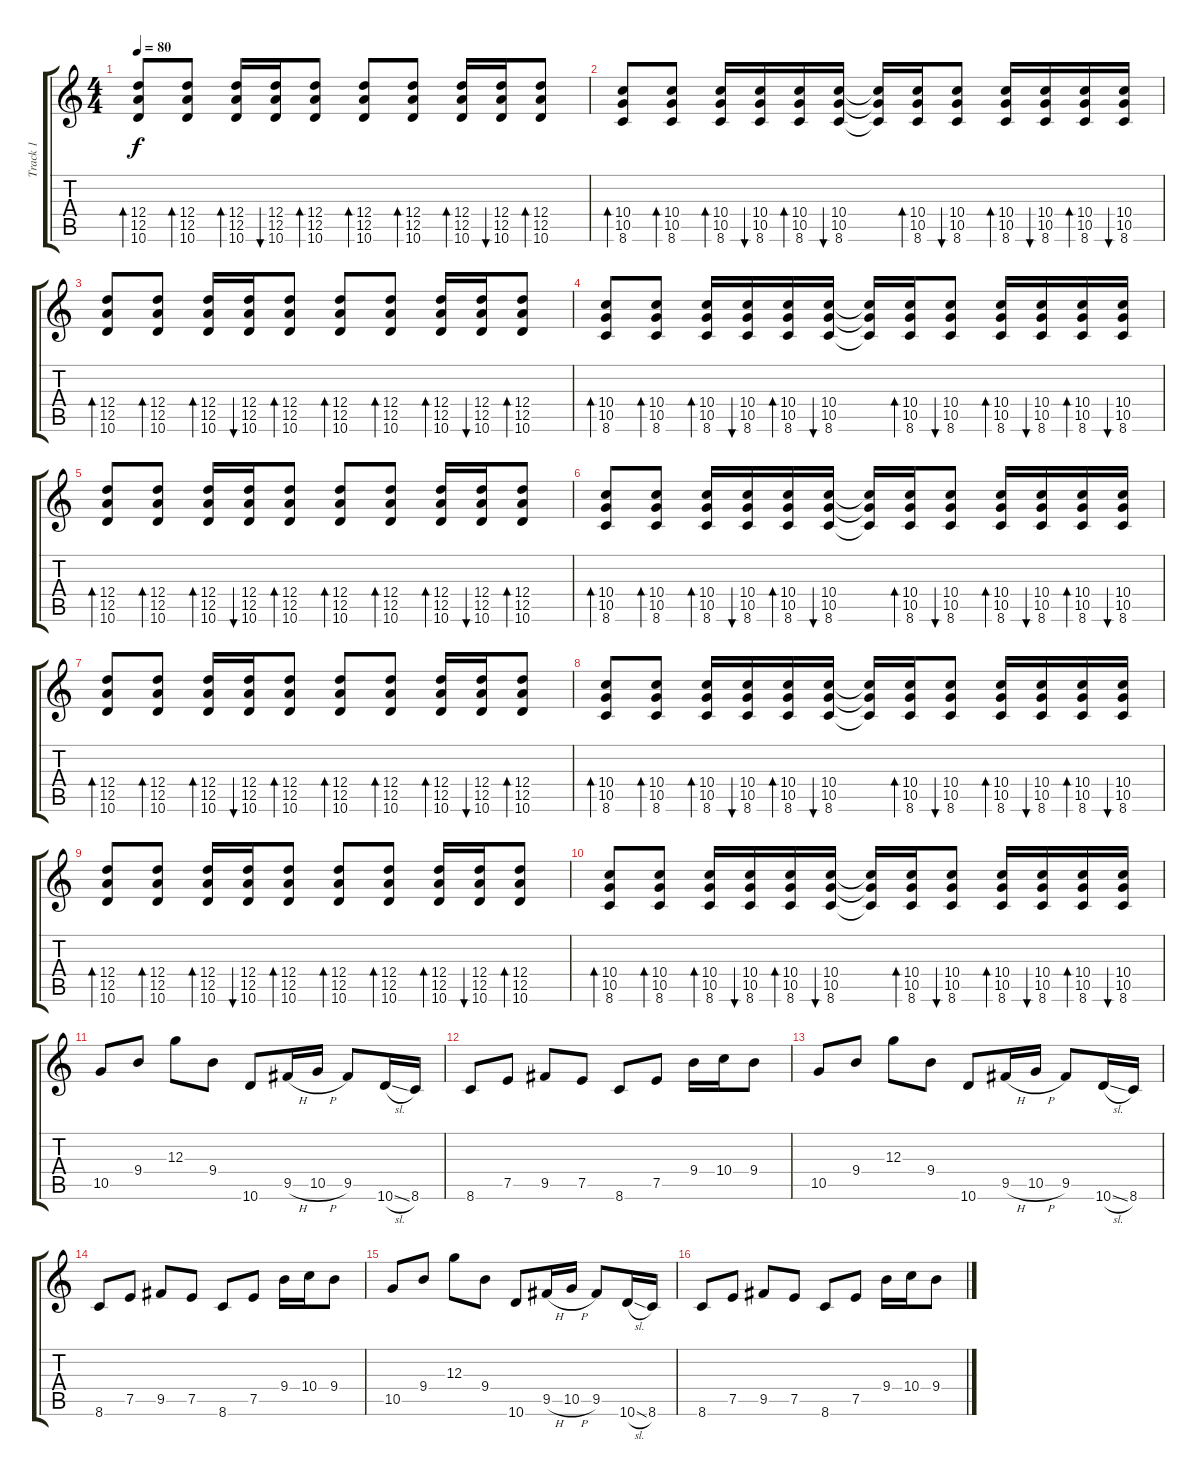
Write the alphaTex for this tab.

\track ("Track 1" "Track 1") {instrument electricguitarclean}
\staff {score tabs}
\tuning (E4 B3 G3 D3 A2 E2) {hide}
\ts (4 4)
\tempo 80
\clef g2
\ks c
(12.4 12.5 10.6).8{bd 60 dy f} (12.4 12.5 10.6).8{bd 60} (12.4 12.5 10.6).16{bd 60} (12.4 12.5 10.6).16{bu 60} (12.4 12.5 10.6).8{bd 60} (12.4 12.5 10.6).8{bd 60} (12.4 12.5 10.6).8{bd 60} (12.4 12.5 10.6).16{bd 60} (12.4 12.5 10.6).16{bu 60} (12.4 12.5 10.6).8{bd 60} |
(10.4 10.5 8.6).8{bd 60} (10.4 10.5 8.6).8{bd 60} (10.4 10.5 8.6).16{bd 60} (10.4 10.5 8.6).16{bu 60} (10.4 10.5 8.6).16{bd 60} (10.4 10.5 8.6).16{bu 60} (10.4{t} 10.5{t} 8.6{t}).16 (10.4 10.5 8.6).16{bd 60} (10.4 10.5 8.6).8{bu 60} (10.4 10.5 8.6).16{bd 60} (10.4 10.5 8.6).16{bu 60} (10.4 10.5 8.6).16{bd 60} (10.4 10.5 8.6).16{bu 60} |
(12.4 12.5 10.6).8{bd 60} (12.4 12.5 10.6).8{bd 60} (12.4 12.5 10.6).16{bd 60} (12.4 12.5 10.6).16{bu 60} (12.4 12.5 10.6).8{bd 60} (12.4 12.5 10.6).8{bd 60} (12.4 12.5 10.6).8{bd 60} (12.4 12.5 10.6).16{bd 60} (12.4 12.5 10.6).16{bu 60} (12.4 12.5 10.6).8{bd 60} |
(10.4 10.5 8.6).8{bd 60} (10.4 10.5 8.6).8{bd 60} (10.4 10.5 8.6).16{bd 60} (10.4 10.5 8.6).16{bu 60} (10.4 10.5 8.6).16{bd 60} (10.4 10.5 8.6).16{bu 60} (10.4{t} 10.5{t} 8.6{t}).16 (10.4 10.5 8.6).16{bd 60} (10.4 10.5 8.6).8{bu 60} (10.4 10.5 8.6).16{bd 60} (10.4 10.5 8.6).16{bu 60} (10.4 10.5 8.6).16{bd 60} (10.4 10.5 8.6).16{bu 60} |
(12.4 12.5 10.6).8{bd 60} (12.4 12.5 10.6).8{bd 60} (12.4 12.5 10.6).16{bd 60} (12.4 12.5 10.6).16{bu 60} (12.4 12.5 10.6).8{bd 60} (12.4 12.5 10.6).8{bd 60} (12.4 12.5 10.6).8{bd 60} (12.4 12.5 10.6).16{bd 60} (12.4 12.5 10.6).16{bu 60} (12.4 12.5 10.6).8{bd 60} |
(10.4 10.5 8.6).8{bd 60} (10.4 10.5 8.6).8{bd 60} (10.4 10.5 8.6).16{bd 60} (10.4 10.5 8.6).16{bu 60} (10.4 10.5 8.6).16{bd 60} (10.4 10.5 8.6).16{bu 60} (10.4{t} 10.5{t} 8.6{t}).16 (10.4 10.5 8.6).16{bd 60} (10.4 10.5 8.6).8{bu 60} (10.4 10.5 8.6).16{bd 60} (10.4 10.5 8.6).16{bu 60} (10.4 10.5 8.6).16{bd 60} (10.4 10.5 8.6).16{bu 60} |
(12.4 12.5 10.6).8{bd 60} (12.4 12.5 10.6).8{bd 60} (12.4 12.5 10.6).16{bd 60} (12.4 12.5 10.6).16{bu 60} (12.4 12.5 10.6).8{bd 60} (12.4 12.5 10.6).8{bd 60} (12.4 12.5 10.6).8{bd 60} (12.4 12.5 10.6).16{bd 60} (12.4 12.5 10.6).16{bu 60} (12.4 12.5 10.6).8{bd 60} |
(10.4 10.5 8.6).8{bd 60} (10.4 10.5 8.6).8{bd 60} (10.4 10.5 8.6).16{bd 60} (10.4 10.5 8.6).16{bu 60} (10.4 10.5 8.6).16{bd 60} (10.4 10.5 8.6).16{bu 60} (10.4{t} 10.5{t} 8.6{t}).16 (10.4 10.5 8.6).16{bd 60} (10.4 10.5 8.6).8{bu 60} (10.4 10.5 8.6).16{bd 60} (10.4 10.5 8.6).16{bu 60} (10.4 10.5 8.6).16{bd 60} (10.4 10.5 8.6).16{bu 60} |
(12.4 12.5 10.6).8{bd 60} (12.4 12.5 10.6).8{bd 60} (12.4 12.5 10.6).16{bd 60} (12.4 12.5 10.6).16{bu 60} (12.4 12.5 10.6).8{bd 60} (12.4 12.5 10.6).8{bd 60} (12.4 12.5 10.6).8{bd 60} (12.4 12.5 10.6).16{bd 60} (12.4 12.5 10.6).16{bu 60} (12.4 12.5 10.6).8{bd 60} |
(10.4 10.5 8.6).8{bd 60} (10.4 10.5 8.6).8{bd 60} (10.4 10.5 8.6).16{bd 60} (10.4 10.5 8.6).16{bu 60} (10.4 10.5 8.6).16{bd 60} (10.4 10.5 8.6).16{bu 60} (10.4{t} 10.5{t} 8.6{t}).16 (10.4 10.5 8.6).16{bd 60} (10.4 10.5 8.6).8{bu 60} (10.4 10.5 8.6).16{bd 60} (10.4 10.5 8.6).16{bu 60} (10.4 10.5 8.6).16{bd 60} (10.4 10.5 8.6).16{bu 60} |
10.5.8 9.4.8 12.3.8 9.4.8 10.6.8 9.5{h}.16 10.5{h}.16 9.5.8 10.6{sl}.16 8.6.16 |
8.6.8 7.5.8 9.5.8 7.5.8 8.6.8 7.5.8 9.4.16 10.4.16 9.4.8 |
10.5.8 9.4.8 12.3.8 9.4.8 10.6.8 9.5{h}.16 10.5{h}.16 9.5.8 10.6{sl}.16 8.6.16 |
8.6.8 7.5.8 9.5.8 7.5.8 8.6.8 7.5.8 9.4.16 10.4.16 9.4.8 |
10.5.8 9.4.8 12.3.8 9.4.8 10.6.8 9.5{h}.16 10.5{h}.16 9.5.8 10.6{sl}.16 8.6.16 |
8.6.8 7.5.8 9.5.8 7.5.8 8.6.8 7.5.8 9.4.16 10.4.16 9.4.8
